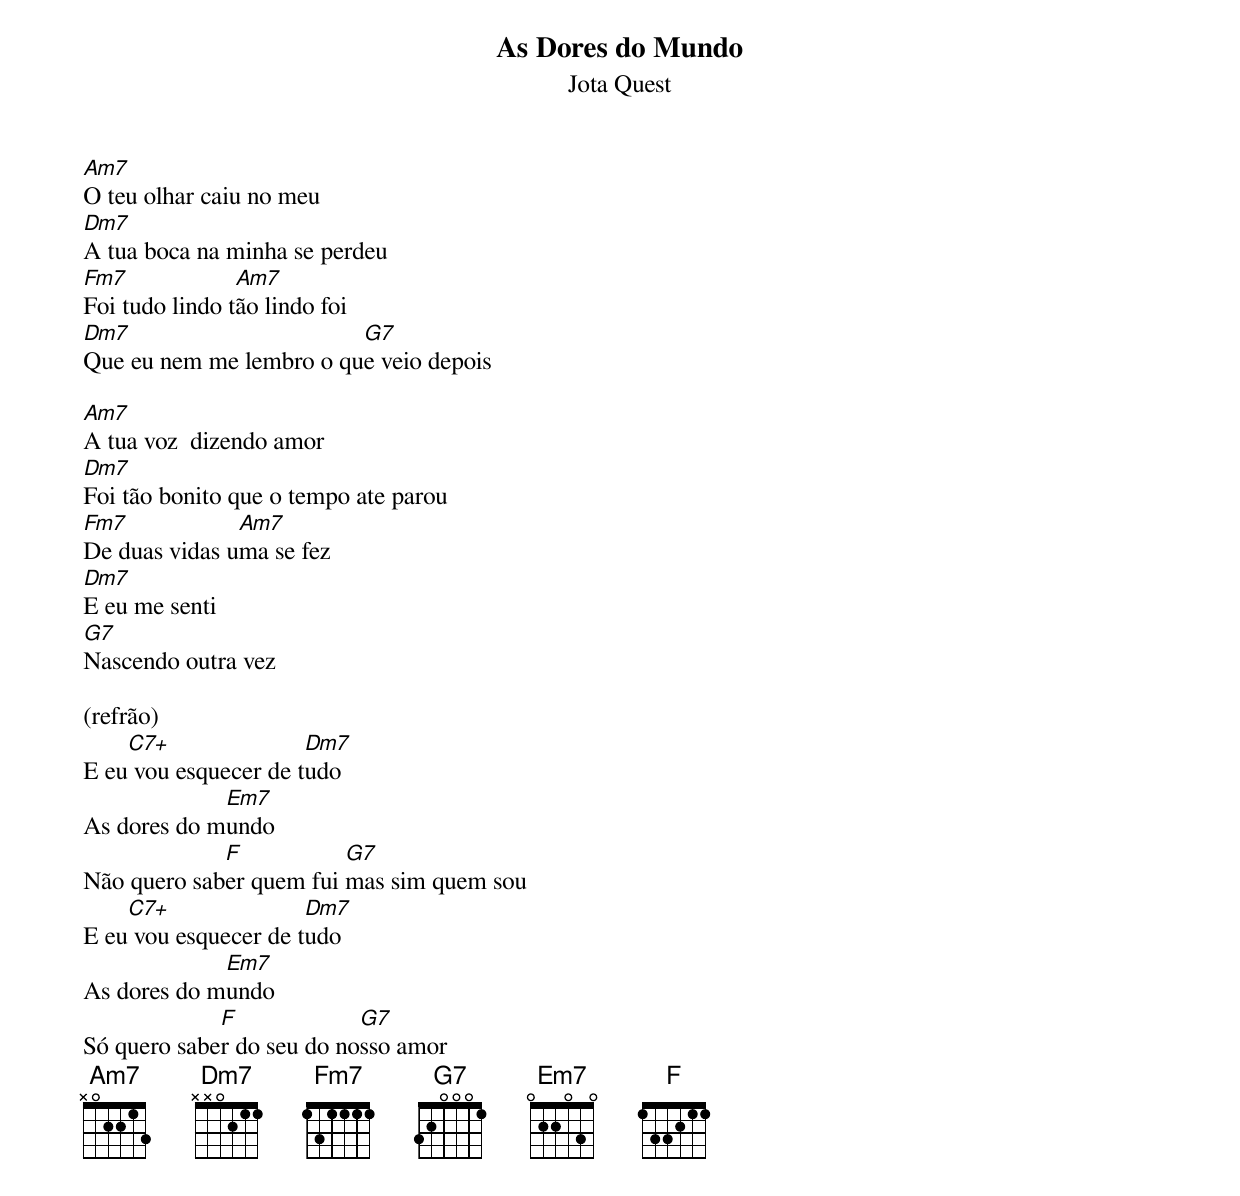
As Dores do Mundo
Jota Quest

Am7
O teu olhar caiu no meu
Dm7
A tua boca na minha se perdeu
Fm7             Am7
Foi tudo lindo tão lindo foi
Dm7                      G7
Que eu nem me lembro o que veio depois

Am7
A tua voz  dizendo amor
Dm7
Foi tão bonito que o tempo ate parou
Fm7            Am7
De duas vidas uma se fez
Dm7
E eu me senti
G7
Nascendo outra vez

(refrão)
    C7+               Dm7
E eu vou esquecer de tudo
             Em7
As dores do mundo
             F           G7
Não quero saber quem fui mas sim quem sou
    C7+               Dm7
E eu vou esquecer de tudo
             Em7
As dores do mundo
             F             G7
Só quero saber do seu do nosso amor
